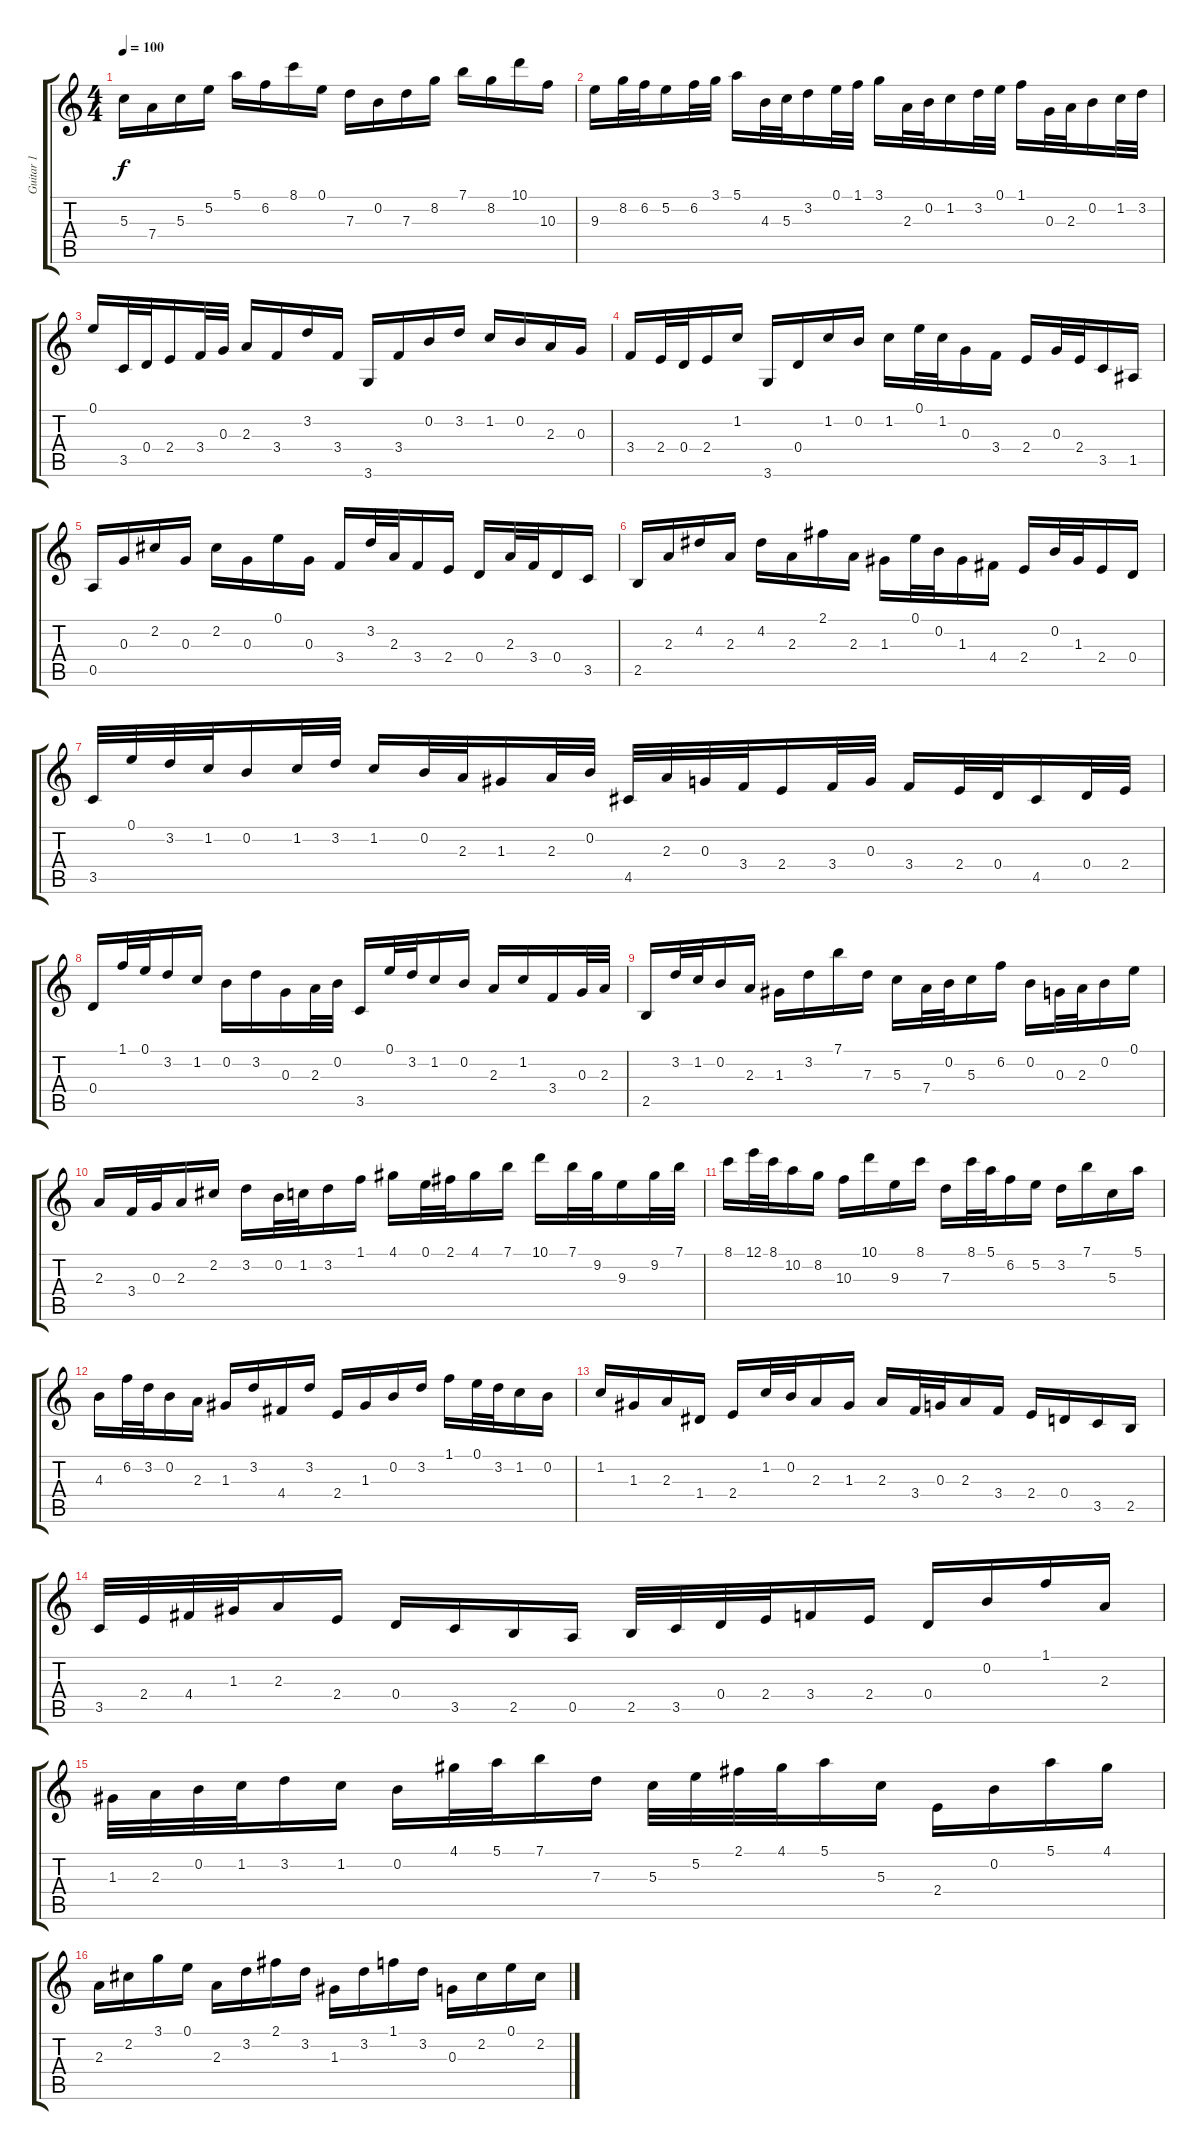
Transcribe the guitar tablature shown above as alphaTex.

\track ("Guitar 1" "Guitar 1") {instrument acousticguitarnylon}
\staff {score tabs}
\tuning (E4 B3 G3 D3 A2 E2) {hide}
\ts (4 4)
\tempo 100
\clef g2
\ks c
5.3.16{dy f} 7.4.16 5.3.16 5.2.16 5.1.16 6.2.16 8.1.16 0.1.16 7.3.16 0.2.16 7.3.16 8.2.16 7.1.16 8.2.16 10.1.16 10.3.16 |
9.3.16 8.2.32 6.2.32 5.2.16 6.2.32 3.1.32 5.1.16 4.3.32 5.3.32 3.2.16 0.1.32 1.1.32 3.1.16 2.3.32 0.2.32 1.2.16 3.2.32 0.1.32 1.1.16 0.3.32 2.3.32 0.2.16 1.2.32 3.2.32 |
0.1.16 3.5.32 0.4.32 2.4.16 3.4.32 0.3.32 2.3.16 3.4.16 3.2.16 3.4.16 3.6.16 3.4.16 0.2.16 3.2.16 1.2.16 0.2.16 2.3.16 0.3.16 |
3.4.16 2.4.32 0.4.32 2.4.16 1.2.16 3.6.16 0.4.16 1.2.16 0.2.16 1.2.16 0.1.32 1.2.32 0.3.16 3.4.16 2.4.16 0.3.32 2.4.32 3.5.16 1.5.16 |
0.5.16 0.3.16 2.2.16 0.3.16 2.2.16 0.3.16 0.1.16 0.3.16 3.4.16 3.2.32 2.3.32 3.4.16 2.4.16 0.4.16 2.3.32 3.4.32 0.4.16 3.5.16 |
2.5.16 2.3.16 4.2.16 2.3.16 4.2.16 2.3.16 2.1.16 2.3.16 1.3.16 0.1.32 0.2.32 1.3.16 4.4.16 2.4.16 0.2.32 1.3.32 2.4.16 0.4.16 |
3.5.32 0.1.32 3.2.32 1.2.32 0.2.16 1.2.32 3.2.32 1.2.16 0.2.32 2.3.32 1.3.16 2.3.32 0.2.32 4.5.32 2.3.32 0.3.32 3.4.32 2.4.16 3.4.32 0.3.32 3.4.16 2.4.32 0.4.32 4.5.16 0.4.32 2.4.32 |
0.4.16 1.1.32 0.1.32 3.2.16 1.2.16 0.2.16 3.2.16 0.3.16 2.3.32 0.2.32 3.5.16 0.1.32 3.2.32 1.2.16 0.2.16 2.3.16 1.2.16 3.4.16 0.3.32 2.3.32 |
2.5.16 3.2.32 1.2.32 0.2.16 2.3.16 1.3.16 3.2.16 7.1.16 7.3.16 5.3.16 7.4.32 0.2.32 5.3.16 6.2.16 0.2.16 0.3.32 2.3.32 0.2.16 0.1.16 |
2.3.16 3.4.32 0.3.32 2.3.16 2.2.16 3.2.16 0.2.32 1.2.32 3.2.16 1.1.16 4.1.16 0.1.32 2.1.32 4.1.16 7.1.16 10.1.16 7.1.32 9.2.32 9.3.16 9.2.32 7.1.32 |
8.1.16 12.1.32 8.1.32 10.2.16 8.2.16 10.3.16 10.1.16 9.3.16 8.1.16 7.3.16 8.1.32 5.1.32 6.2.16 5.2.16 3.2.16 7.1.16 5.3.16 5.1.16 |
4.3.16 6.2.32 3.2.32 0.2.16 2.3.16 1.3.16 3.2.16 4.4.16 3.2.16 2.4.16 1.3.16 0.2.16 3.2.16 1.1.16 0.1.32 3.2.32 1.2.16 0.2.16 |
1.2.16 1.3.16 2.3.16 1.4.16 2.4.16 1.2.32 0.2.32 2.3.16 1.3.16 2.3.16 3.4.32 0.3.32 2.3.16 3.4.16 2.4.16 0.4.16 3.5.16 2.5.16 |
3.5.32 2.4.32 4.4.32 1.3.32 2.3.16 2.4.16 0.4.16 3.5.16 2.5.16 0.5.16 2.5.32 3.5.32 0.4.32 2.4.32 3.4.16 2.4.16 0.4.16 0.2.16 1.1.16 2.3.16 |
1.3.32 2.3.32 0.2.32 1.2.32 3.2.16 1.2.16 0.2.16 4.1.32 5.1.32 7.1.16 7.3.16 5.3.32 5.2.32 2.1.32 4.1.32 5.1.16 5.3.16 2.4.16 0.2.16 5.1.16 4.1.16 |
2.3.16 2.2.16 3.1.16 0.1.16 2.3.16 3.2.16 2.1.16 3.2.16 1.3.16 3.2.16 1.1.16 3.2.16 0.3.16 2.2.16 0.1.16 2.2.16
